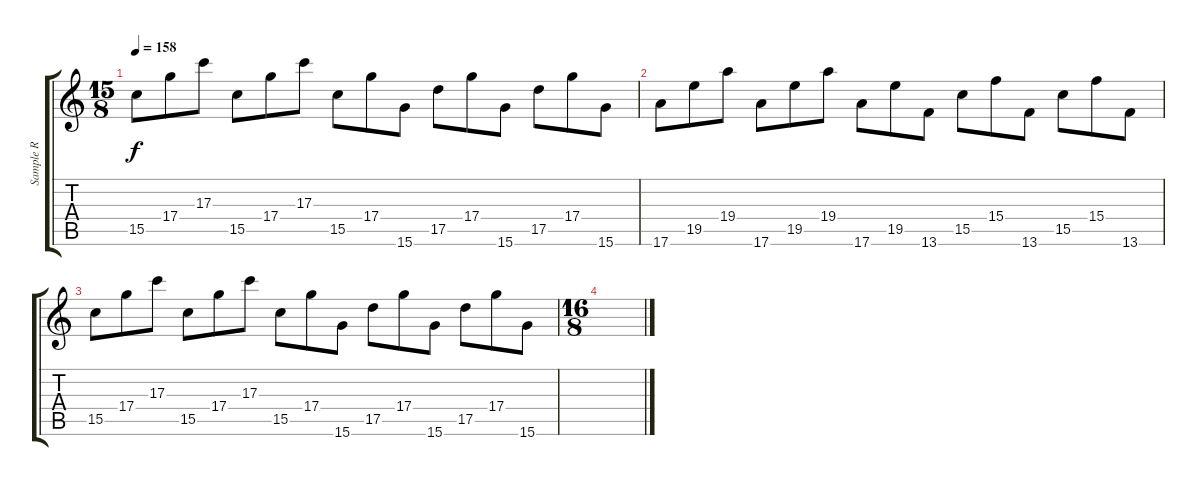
\track ("Sample R" "Sample R") {instrument guitarharmonics}
\staff {score tabs}
\tuning (E4 B3 G3 D3 A2 E2) {hide}
\ts (15 8)
\tempo 158
\clef g2
\ks c
15.5.8{dy f} 17.4.8 17.3.8 15.5.8 17.4.8 17.3.8 15.5.8 17.4.8 15.6.8 17.5.8 17.4.8 15.6.8 17.5.8 17.4.8 15.6.8 |
17.6.8 19.5.8 19.4.8 17.6.8 19.5.8 19.4.8 17.6.8 19.5.8 13.6.8 15.5.8 15.4.8 13.6.8 15.5.8 15.4.8 13.6.8 |
15.5.8 17.4.8 17.3.8 15.5.8 17.4.8 17.3.8 15.5.8 17.4.8 15.6.8 17.5.8 17.4.8 15.6.8 17.5.8 17.4.8 15.6.8 |
\ts (16 8)
